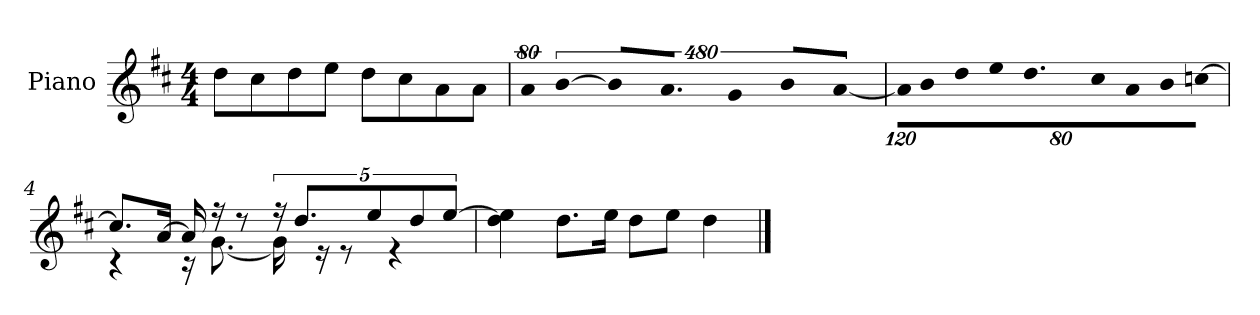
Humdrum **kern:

**kern
*part1
*staff1
*I"Piano
*I'P-no
*clefG2
*k[f#c#]
*M4/4
*MM90
=1
8dd\L
8cc#\
8dd\
8ee\J
8dd\L
8cc#\
8a\
8a\J
=2
!LO:N:vis=8
640%71a/
!LO:N:vis=4
[1920%427b\
!LO:N:vis=16
1920%107b/KL]
9.a/J
!LO:N:vis=4
1920%427g/
!LO:N:vis=8
640%71b/L
!LO:N:vis=8
[640%71a/J
=3
*Xbrackettup
!LO:N:vis=16
1920%107a\KL]
!LO:N:vis=8
640%71b\
!LO:N:vis=8
640%71dd\
!LO:N:vis=8
640%71ee\
9.dd\
!LO:N:vis=8
640%71cc#\
!LO:N:vis=8
640%71a\
!LO:N:vis=8
640%71b\
!LO:N:vis=8
[640%71ccn\J
!!LO:LB:g=z
=4
*^
8.cc/L]	4r
[16a/Jk	.
16a/]	16r
16r	[8.g\
8r	.
*brackettup	*
20r	16g\]
10.dd/L	.
.	16r
.	8r
10ee/	.
.	4r
10dd/	.
[10ee/J	.
*v	*v
=5
4dd\ 4ee\]
8.dd\L
16ee\Jk
8dd\L
8ee\J
4dd\
==
*-
